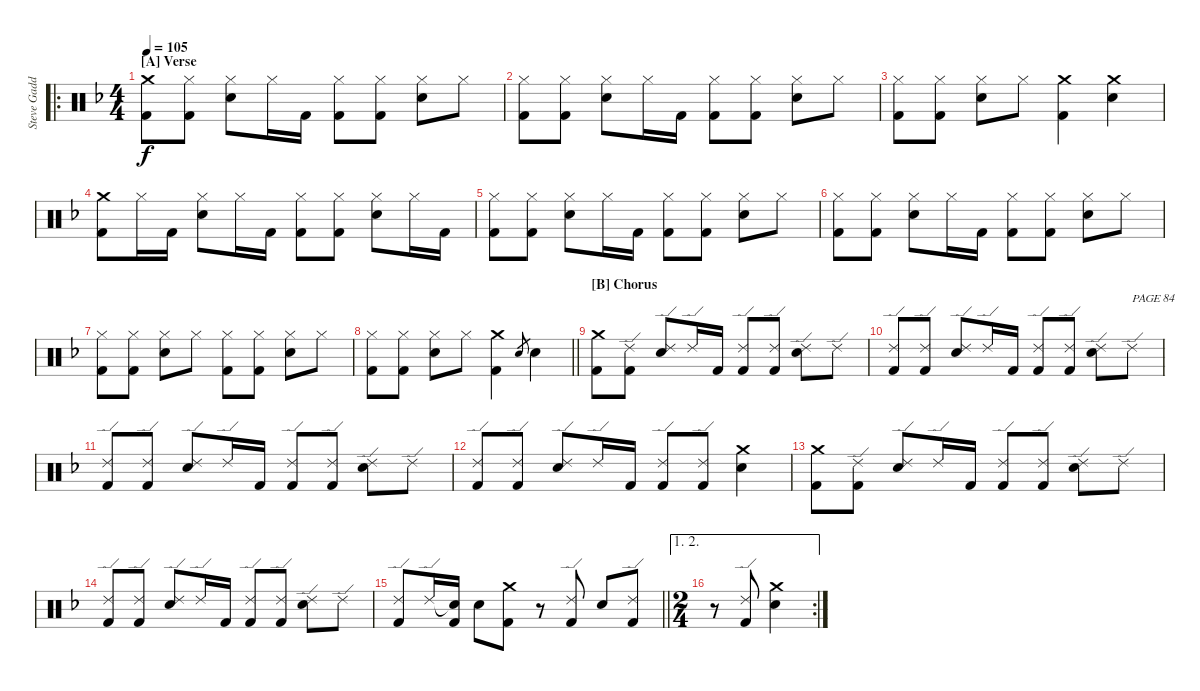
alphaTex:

\track ("Steve Gadd Drums" "Steve Gadd") {instrument percussion}
\staff {score}
\articulation defaults
\ro
\ts (4 4)
\section ("" "[A] Verse")
\tempo 105
\clef neutral
\ks f
("Crash medium (hit)" "Kick (hit) 2").8{dy f} ("Hi-Hat (closed)" "Kick (hit) 2").8 ("Hi-Hat (closed)" "Snare (hit) 2").8 "Hi-Hat (closed)".16 "Kick (hit) 2".16 ("Hi-Hat (closed)" "Kick (hit) 2").8 ("Hi-Hat (closed)" "Kick (hit) 2").8 ("Hi-Hat (closed)" "Snare (hit) 2").8 "Hi-Hat (closed)".8 |
("Hi-Hat (closed)" "Kick (hit) 2").8 ("Hi-Hat (closed)" "Kick (hit) 2").8 ("Hi-Hat (closed)" "Snare (hit) 2").8 "Hi-Hat (closed)".16 "Kick (hit) 2".16 ("Hi-Hat (closed)" "Kick (hit) 2").8 ("Hi-Hat (closed)" "Kick (hit) 2").8 ("Hi-Hat (closed)" "Snare (hit) 2").8 "Hi-Hat (closed)".8 |
("Hi-Hat (closed)" "Kick (hit) 2").8 ("Hi-Hat (closed)" "Kick (hit) 2").8 ("Hi-Hat (closed)" "Snare (hit) 2").8 "Hi-Hat (closed)".8 ("Crash medium (hit)" "Kick (hit) 2").4 ("Crash medium (hit)" "Snare (hit) 2").4 |
("Crash medium (hit)" "Kick (hit) 2").8 "Hi-Hat (closed)".16 "Kick (hit) 2".16 ("Hi-Hat (closed)" "Snare (hit) 2").8 "Hi-Hat (closed)".16 "Kick (hit) 2".16 ("Hi-Hat (closed)" "Kick (hit) 2").8 ("Hi-Hat (closed)" "Kick (hit) 2").8 ("Hi-Hat (closed)" "Snare (hit) 2").8 "Hi-Hat (closed)".16 "Kick (hit) 2".16 |
("Hi-Hat (closed)" "Kick (hit) 2").8 ("Hi-Hat (closed)" "Kick (hit) 2").8 ("Hi-Hat (closed)" "Snare (hit) 2").8 "Hi-Hat (closed)".16 "Kick (hit) 2".16 ("Hi-Hat (closed)" "Kick (hit) 2").8 ("Hi-Hat (closed)" "Kick (hit) 2").8 ("Hi-Hat (closed)" "Snare (hit) 2").8 "Hi-Hat (closed)".8 |
("Hi-Hat (closed)" "Kick (hit) 2").8 ("Hi-Hat (closed)" "Kick (hit) 2").8 ("Hi-Hat (closed)" "Snare (hit) 2").8 "Hi-Hat (closed)".16 "Kick (hit) 2".16 ("Hi-Hat (closed)" "Kick (hit) 2").8 ("Hi-Hat (closed)" "Kick (hit) 2").8 ("Hi-Hat (closed)" "Snare (hit) 2").8 "Hi-Hat (closed)".8 |
("Hi-Hat (closed)" "Kick (hit) 2").8 ("Hi-Hat (closed)" "Kick (hit) 2").8 ("Hi-Hat (closed)" "Snare (hit) 2").8 "Hi-Hat (closed)".8 ("Hi-Hat (closed)" "Kick (hit) 2").8 ("Hi-Hat (closed)" "Kick (hit) 2").8 ("Hi-Hat (closed)" "Snare (hit) 2").8 "Hi-Hat (closed)".8 |
\barLineRight lightlight
("Hi-Hat (closed)" "Kick (hit) 2").8 ("Hi-Hat (closed)" "Kick (hit) 2").8 ("Hi-Hat (closed)" "Snare (hit) 2").8 "Hi-Hat (closed)".8 ("Crash medium (hit)" "Kick (hit) 2").4 "Snare (hit) 2".8{gr} "Snare (hit) 2".4 |
\section ("" "[B] Chorus")
("Crash medium (hit)" "Kick (hit) 2").8 ("Ride (edge) 2" "Kick (hit) 2").8 ("Ride (edge) 2" "Snare (hit) 2").8 "Ride (edge) 2".16 "Kick (hit) 2".16 ("Ride (edge) 2" "Kick (hit) 2").8 ("Ride (edge) 2" "Kick (hit) 2").8 ("Ride (edge) 2" "Snare (hit) 2").8 "Ride (edge) 2".8 |
("Ride (edge) 2" "Kick (hit) 2").8 ("Ride (edge) 2" "Kick (hit) 2").8 ("Ride (edge) 2" "Snare (hit) 2").8 "Ride (edge) 2".16 "Kick (hit) 2".16 ("Ride (edge) 2" "Kick (hit) 2").8 ("Ride (edge) 2" "Kick (hit) 2").8 ("Ride (edge) 2" "Snare (hit) 2").8 "Ride (edge) 2".8{txt "PAGE 84"} |
("Ride (edge) 2" "Kick (hit) 2").8 ("Ride (edge) 2" "Kick (hit) 2").8 ("Ride (edge) 2" "Snare (hit) 2").8 "Ride (edge) 2".16 "Kick (hit) 2".16 ("Ride (edge) 2" "Kick (hit) 2").8 ("Ride (edge) 2" "Kick (hit) 2").8 ("Ride (edge) 2" "Snare (hit) 2").8 "Ride (edge) 2".8 |
("Ride (edge) 2" "Kick (hit) 2").8 ("Ride (edge) 2" "Kick (hit) 2").8 ("Ride (edge) 2" "Snare (hit) 2").8 "Ride (edge) 2".16 "Kick (hit) 2".16 ("Ride (edge) 2" "Kick (hit) 2").8 ("Ride (edge) 2" "Kick (hit) 2").8 ("Crash medium (hit)" "Snare (hit) 2").4 |
("Crash medium (hit)" "Kick (hit) 2").8 ("Ride (edge) 2" "Kick (hit) 2").8 ("Ride (edge) 2" "Snare (hit) 2").8 "Ride (edge) 2".16 "Kick (hit) 2".16 ("Ride (edge) 2" "Kick (hit) 2").8 ("Ride (edge) 2" "Kick (hit) 2").8 ("Ride (edge) 2" "Snare (hit) 2").8 "Ride (edge) 2".8 |
("Ride (edge) 2" "Kick (hit) 2").8 ("Ride (edge) 2" "Kick (hit) 2").8 ("Ride (edge) 2" "Snare (hit) 2").8 "Ride (edge) 2".16 "Kick (hit) 2".16 ("Ride (edge) 2" "Kick (hit) 2").8 ("Ride (edge) 2" "Kick (hit) 2").8 ("Ride (edge) 2" "Snare (hit) 2").8 "Ride (edge) 2".8 |
\barLineRight lightlight
("Ride (edge) 2" "Kick (hit) 2").8 "Ride (edge) 2".16 ("Snare (hit)"{t} "Kick (hit) 2").16 "Snare (hit) 2".8 ("Crash medium (hit)" "Kick (hit) 2").8 r.8 ("Ride (edge) 2" "Kick (hit) 2").8 "Snare (hit) 2".8 ("Ride (edge) 2" "Kick (hit) 2").8 |
\ae (1 2)
\rc 2
\ts (2 4)
r.8 ("Ride (edge) 2" "Kick (hit) 2").8 ("Crash medium (hit)" "Snare (hit) 2").4
